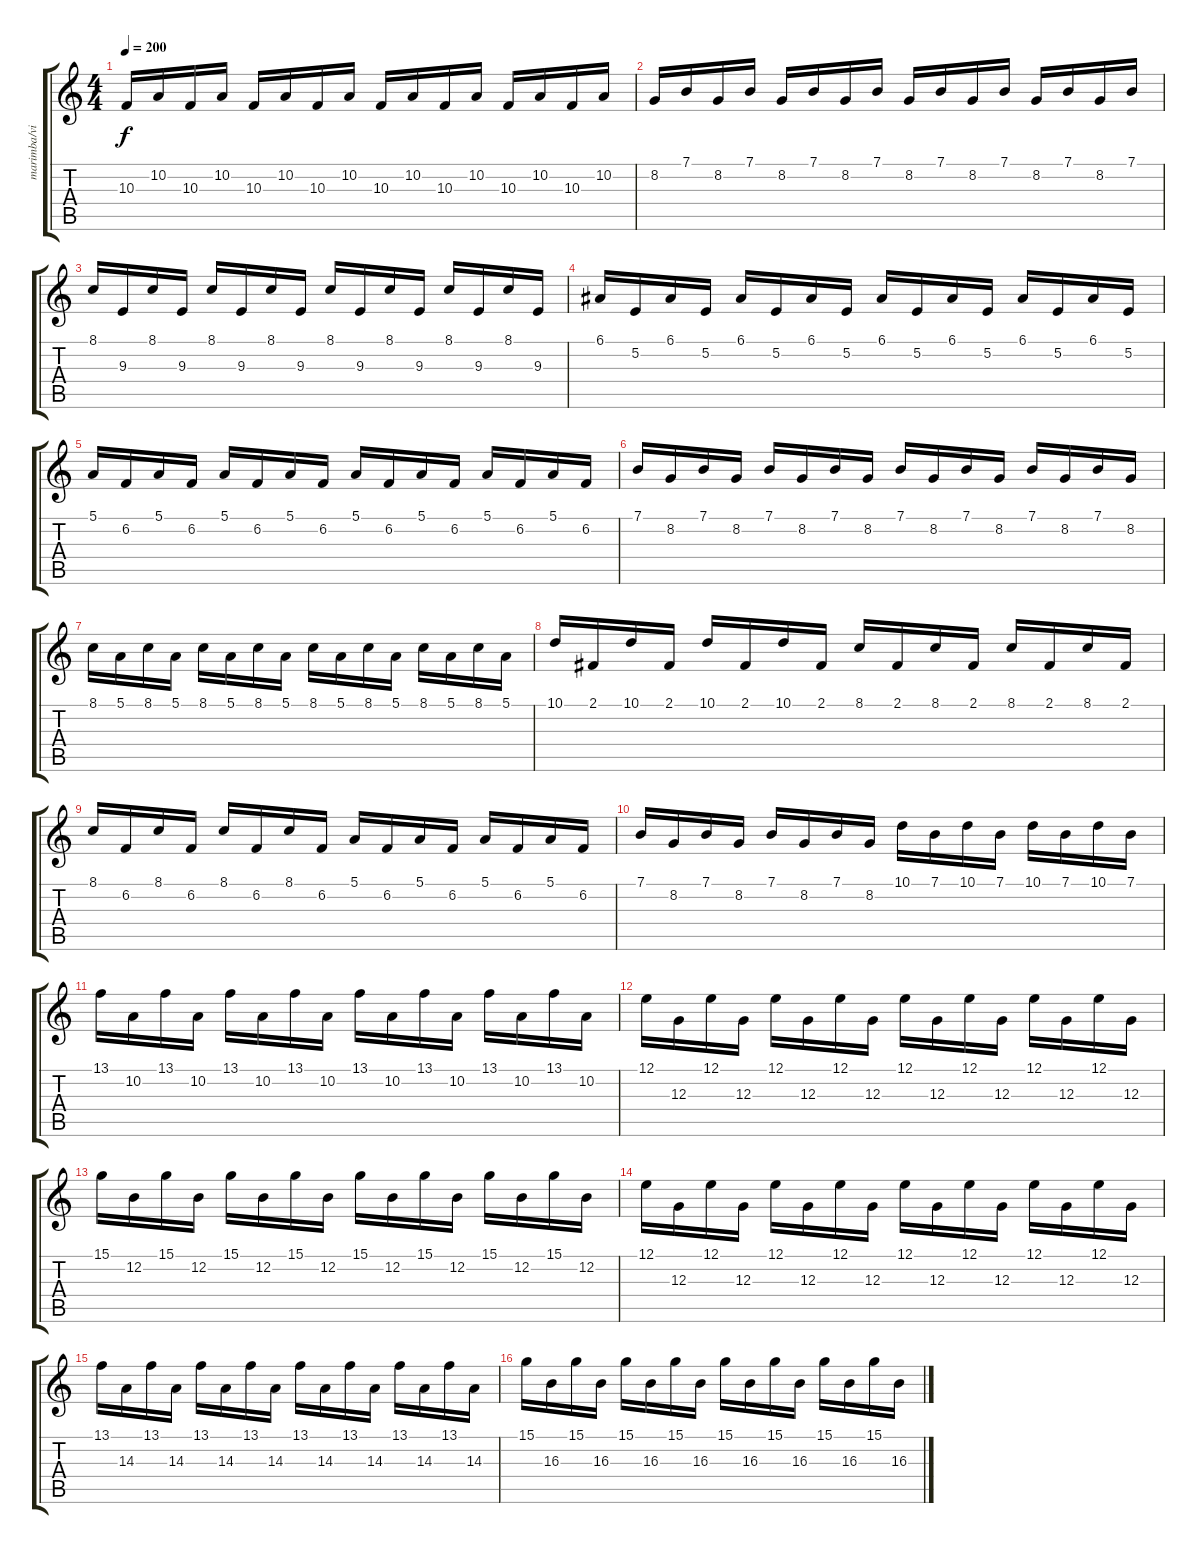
\track ("marimba/vibe        " "marimba/vi") {instrument marimba}
\staff {score tabs}
\tuning (E4 B3 G3 D3 A2 E2) {hide}
\ts (4 4)
\tempo 200
\clef g2
\ks c
10.3.16{dy f} 10.2.16 10.3.16 10.2.16 10.3.16 10.2.16 10.3.16 10.2.16 10.3.16 10.2.16 10.3.16 10.2.16 10.3.16 10.2.16 10.3.16 10.2.16 |
8.2.16 7.1.16 8.2.16 7.1.16 8.2.16 7.1.16 8.2.16 7.1.16 8.2.16 7.1.16 8.2.16 7.1.16 8.2.16 7.1.16 8.2.16 7.1.16 |
8.1.16 9.3.16 8.1.16 9.3.16 8.1.16 9.3.16 8.1.16 9.3.16 8.1.16 9.3.16 8.1.16 9.3.16 8.1.16 9.3.16 8.1.16 9.3.16 |
6.1.16 5.2.16 6.1.16 5.2.16 6.1.16 5.2.16 6.1.16 5.2.16 6.1.16 5.2.16 6.1.16 5.2.16 6.1.16 5.2.16 6.1.16 5.2.16 |
5.1.16 6.2.16 5.1.16 6.2.16 5.1.16 6.2.16 5.1.16 6.2.16 5.1.16 6.2.16 5.1.16 6.2.16 5.1.16 6.2.16 5.1.16 6.2.16 |
7.1.16 8.2.16 7.1.16 8.2.16 7.1.16 8.2.16 7.1.16 8.2.16 7.1.16 8.2.16 7.1.16 8.2.16 7.1.16 8.2.16 7.1.16 8.2.16 |
8.1.16 5.1.16 8.1.16 5.1.16 8.1.16 5.1.16 8.1.16 5.1.16 8.1.16 5.1.16 8.1.16 5.1.16 8.1.16 5.1.16 8.1.16 5.1.16 |
10.1.16 2.1.16 10.1.16 2.1.16 10.1.16 2.1.16 10.1.16 2.1.16 8.1.16 2.1.16 8.1.16 2.1.16 8.1.16 2.1.16 8.1.16 2.1.16 |
8.1.16 6.2.16 8.1.16 6.2.16 8.1.16 6.2.16 8.1.16 6.2.16 5.1.16 6.2.16 5.1.16 6.2.16 5.1.16 6.2.16 5.1.16 6.2.16 |
7.1.16 8.2.16 7.1.16 8.2.16 7.1.16 8.2.16 7.1.16 8.2.16 10.1.16 7.1.16 10.1.16 7.1.16 10.1.16 7.1.16 10.1.16 7.1.16 |
13.1.16 10.2.16 13.1.16 10.2.16 13.1.16 10.2.16 13.1.16 10.2.16 13.1.16 10.2.16 13.1.16 10.2.16 13.1.16 10.2.16 13.1.16 10.2.16 |
12.1.16 12.3.16 12.1.16 12.3.16 12.1.16 12.3.16 12.1.16 12.3.16 12.1.16 12.3.16 12.1.16 12.3.16 12.1.16 12.3.16 12.1.16 12.3.16 |
15.1.16 12.2.16 15.1.16 12.2.16 15.1.16 12.2.16 15.1.16 12.2.16 15.1.16 12.2.16 15.1.16 12.2.16 15.1.16 12.2.16 15.1.16 12.2.16 |
12.1.16 12.3.16 12.1.16 12.3.16 12.1.16 12.3.16 12.1.16 12.3.16 12.1.16 12.3.16 12.1.16 12.3.16 12.1.16 12.3.16 12.1.16 12.3.16 |
13.1.16 14.3.16 13.1.16 14.3.16 13.1.16 14.3.16 13.1.16 14.3.16 13.1.16 14.3.16 13.1.16 14.3.16 13.1.16 14.3.16 13.1.16 14.3.16 |
15.1.16 16.3.16 15.1.16 16.3.16 15.1.16 16.3.16 15.1.16 16.3.16 15.1.16 16.3.16 15.1.16 16.3.16 15.1.16 16.3.16 15.1.16 16.3.16
